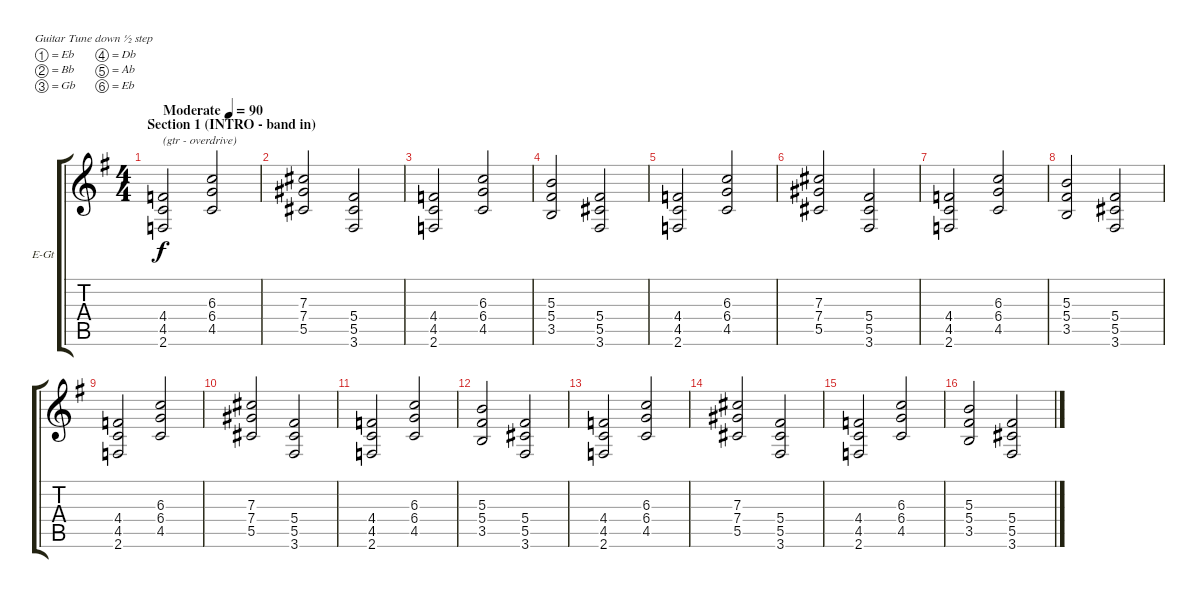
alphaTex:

\bracketExtendMode groupsimilarinstruments
\firstSystemTrackNameOrientation horizontal
\otherSystemsTrackNameOrientation horizontal
\track ("Gtr - Rhythm" "E-Gt") {instrument overdrivenguitar}
\staff {score tabs}
\tuning (Eb4 Bb3 Gb3 Db3 Ab2 Eb2)
\ts (4 4)
\beaming (8 2 2 2 2)
\section ("" "Section 1 (INTRO - band in)")
\tempo (90 "Moderate")
\clef g2
\ks eminor
(4.4 4.5 2.6).2{txt "(gtr - overdrive)" dy f instrument overdrivenguitar} (6.3 6.4 4.5).2 |
(7.3 7.4 5.5).2 (5.4 5.5 3.6).2 |
(4.4 4.5 2.6).2 (6.3 6.4 4.5).2 |
(5.3 5.4 3.5).2 (5.4 5.5 3.6).2 |
(4.4 4.5 2.6).2 (6.3 6.4 4.5).2 |
(7.3 7.4 5.5).2 (5.4 5.5 3.6).2 |
(4.4 4.5 2.6).2 (6.3 6.4 4.5).2 |
(5.3 5.4 3.5).2 (5.4 5.5 3.6).2 |
(4.4 4.5 2.6).2 (6.3 6.4 4.5).2 |
(7.3 7.4 5.5).2 (5.4 5.5 3.6).2 |
(4.4 4.5 2.6).2 (6.3 6.4 4.5).2 |
(5.3 5.4 3.5).2 (5.4 5.5 3.6).2 |
(4.4 4.5 2.6).2 (6.3 6.4 4.5).2 |
(7.3 7.4 5.5).2 (5.4 5.5 3.6).2 |
(4.4 4.5 2.6).2 (6.3 6.4 4.5).2 |
(5.3 5.4 3.5).2 (5.4 5.5 3.6).2
